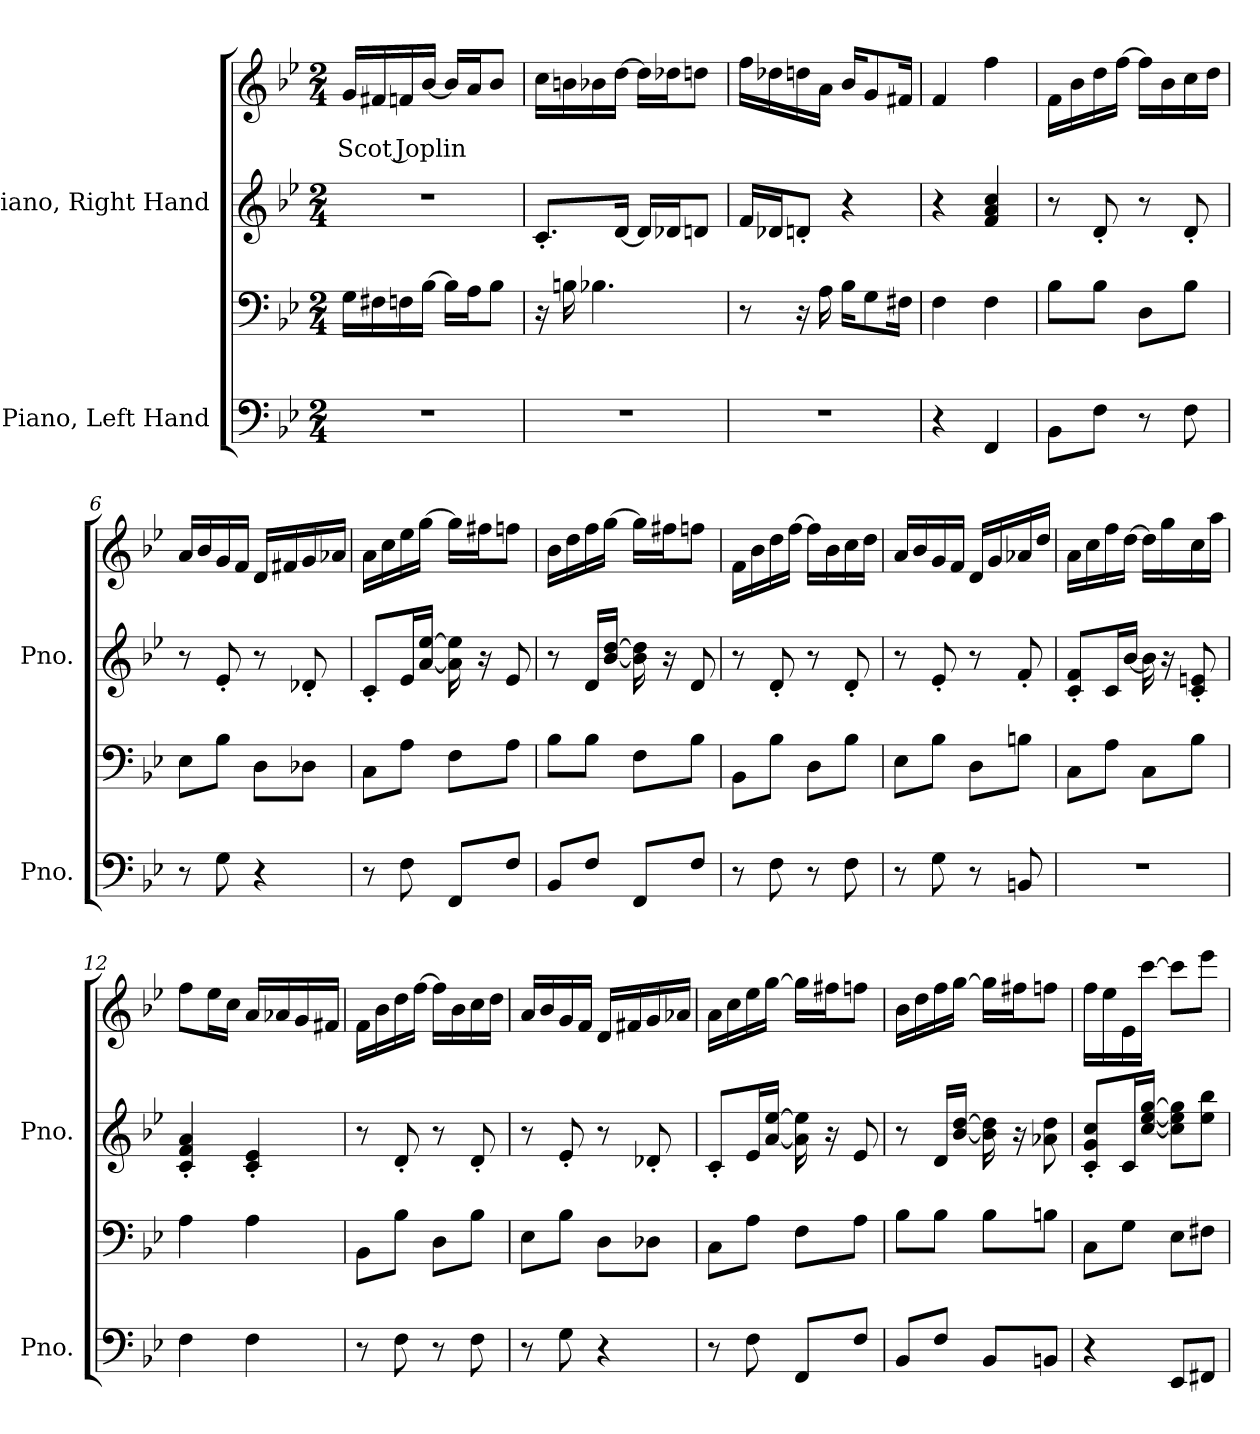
**kern	**kern	**kern	**kern	**text
*part2	*part2	*part1	*part1	*part1
*staff4	*staff3	*staff2	*staff1	*staff1
*I"Piano, Left Hand	*	*I"Piano, Right Hand	*	*
*I'Pno.	*	*I'Pno.	*	*
*clefF4	*clefF4	*clefG2	*clefG2	*
*k[b-e-]	*k[b-e-]	*k[b-e-]	*k[b-e-]	*
*M2/4	*M2/4	*M2/4	*M2/4	*
*MM80	*MM80	*MM80	*MM80	*
=1	=1	=1	=1	=1
!	!	!	!	!LO:LY:b
2r	16G\LL	2r	16g/LL	Scot Joplin
.	16F#X\	.	16f#X/	.
.	16Fn\	.	16fn/	.
.	[16B-\JJ	.	[16b-/JJ	.
.	16B-\LL]	.	16b-/LL]	.
.	16A\J	.	16a/J	.
.	8B-\J	.	8b-/J	.
=2	=2	=2	=2	=2
2r	16r	8.c'/L	16cc\LL	.
.	16Bn\	.	16bn\	.
.	4.B-X\	.	16b-X\	.
.	.	[16d/Jk	[16dd\JJ	.
.	.	16d/LL]	16dd\LL]	.
.	.	16d-X/J	16dd-X\J	.
.	.	8dn/J	8ddn\J	.
=3	=3	=3	=3	=3
2r	8r	16f/LL	16ff\LL	.
.	.	16d-X/J	16dd-X\	.
.	16r	8dn'/J	16ddn\	.
.	16A\	.	16a\JJ	.
.	16B-\KL	4r	16b-/KL	.
.	8G\	.	8g/	.
.	16F#X\Jk	.	16f#X/Jk	.
!!LO:LB:g=z
=4	=4	=4	=4	=4
4r	4F\	4r	4f/	.
4FF/	4F\	4f/ 4a/ 4cc/	4ff\	.
=5	=5	=5	=5	=5
8BB-\L	8B-\L	8r	16f\LL	.
.	.	.	16b-\	.
8F\J	8B-\J	8d'/	16dd\	.
.	.	.	[16ff\JJ	.
8r	8D\L	8r	16ff\LL]	.
.	.	.	16b-\	.
8F\	8B-\J	8d'/	16cc\	.
.	.	.	16dd\JJ	.
=6	=6	=6	=6	=6
8r	8E-\L	8r	16a/LL	.
.	.	.	16b-/	.
8G\	8B-\J	8e-'/	16g/	.
.	.	.	16f/JJ	.
4r	8D\L	8r	16d/LL	.
.	.	.	16f#X/	.
.	8D-X\J	8d-X'/	16g/	.
.	.	.	16a-X/JJ	.
=7	=7	=7	=7	=7
8r	8C\L	8c'/L	16a\LL	.
.	.	.	16cc\	.
8F\	8A\J	16e-/L	16ee-\	.
.	.	[16a/ [16ee-/JJ	[16gg\JJ	.
8FF/L	8F\L	16a\] 16ee-\]	16gg\LL]	.
.	.	16r	16ff#X\J	.
8F/J	8A\J	8e-/	8ffn\J	.
=8	=8	=8	=8	=8
8BB-/L	8B-\L	8r	16b-\LL	.
.	.	.	16dd\	.
8F/J	8B-\J	16d/LL	16ff\	.
.	.	[16b-/ [16dd/JJ	[16gg\JJ	.
8FF/L	8F\L	16b-\] 16dd\]	16gg\LL]	.
.	.	16r	16ff#X\J	.
8F/J	8B-\J	8d/	8ffn\J	.
!!LO:LB:g=z
=9	=9	=9	=9	=9
8r	8BB-\L	8r	16f\LL	.
.	.	.	16b-\	.
8F\	8B-\J	8d'/	16dd\	.
.	.	.	[16ff\JJ	.
8r	8D\L	8r	16ff\LL]	.
.	.	.	16b-\	.
8F\	8B-\J	8d'/	16cc\	.
.	.	.	16dd\JJ	.
=10	=10	=10	=10	=10
8r	8E-\L	8r	16a/LL	.
.	.	.	16b-/	.
8G\	8B-\J	8e-'/	16g/	.
.	.	.	16f/JJ	.
8r	8D\L	8r	16d/LL	.
.	.	.	16g/	.
8BBn/	8Bn\J	8f'/	16a-X/	.
.	.	.	16dd/JJ	.
=11	=11	=11	=11	=11
2r	8C\L	8c/' 8f/'L	16a\LL	.
.	.	.	16cc\	.
.	8A\J	16c/L	16ff\	.
.	.	[16b-/JJ	[16dd\JJ	.
.	8C\L	16b-\]	16dd\LL]	.
.	.	16r	16gg\	.
.	8B-\J	8c/' 8en/'	16cc\	.
.	.	.	16aa\JJ	.
=12	=12	=12	=12	=12
4F\	4A\	4c/' 4f/' 4a/'	8ff\L	.
.	.	.	16ee-\L	.
.	.	.	16cc\JJ	.
4F\	4A\	4c/' 4e-/'	16a/LL	.
.	.	.	16a-X/	.
.	.	.	16g/	.
.	.	.	16f#X/JJ	.
!!LO:PB:g=z
=13	=13	=13	=13	=13
8r	8BB-\L	8r	16f\LL	.
.	.	.	16b-\	.
8F\	8B-\J	8d'/	16dd\	.
.	.	.	[16ff\JJ	.
8r	8D\L	8r	16ff\LL]	.
.	.	.	16b-\	.
8F\	8B-\J	8d'/	16cc\	.
.	.	.	16dd\JJ	.
=14	=14	=14	=14	=14
8r	8E-\L	8r	16a/LL	.
.	.	.	16b-/	.
8G\	8B-\J	8e-'/	16g/	.
.	.	.	16f/JJ	.
4r	8D\L	8r	16d/LL	.
.	.	.	16f#X/	.
.	8D-X\J	8d-X'/	16g/	.
.	.	.	16a-X/JJ	.
=15	=15	=15	=15	=15
8r	8C\L	8c'/L	16a\LL	.
.	.	.	16cc\	.
8F\	8A\J	16e-/L	16ee-\	.
.	.	[16a/ [16ee-/JJ	[16gg\JJ	.
8FF/L	8F\L	16a\] 16ee-\]	16gg\LL]	.
.	.	16r	16ff#X\J	.
8F/J	8A\J	8e-/	8ffn\J	.
=16	=16	=16	=16	=16
8BB-/L	8B-\L	8r	16b-\LL	.
.	.	.	16dd\	.
8F/J	8B-\J	16d/LL	16ff\	.
.	.	[16b-/ [16dd/JJ	[16gg\JJ	.
8BB-/L	8B-\L	16b-\] 16dd\]	16gg\LL]	.
.	.	16r	16ff#X\J	.
8BBn/J	8Bn\J	8a-X\ 8dd\	8ffn\J	.
!!LO:LB:g=z
=17	=17	=17	=17	=17
4r	8C\L	8c/' 8g/' 8cc/'L	16ff\LL	.
.	.	.	16ee-\	.
.	8G\J	16c/L	16e-\	.
.	.	[16cc/ [16ee-/ [16gg/JJ	[16ccc\JJ	.
8EE-/L	8E-\L	8cc\] 8ee-\] 8gg\]L	8ccc\L]	.
8FF#X/J	8F#X\J	8ee-\ 8bb-\J	8eee-\J	.
=	=	=	=	=
*-	*-	*-	*-	*-
